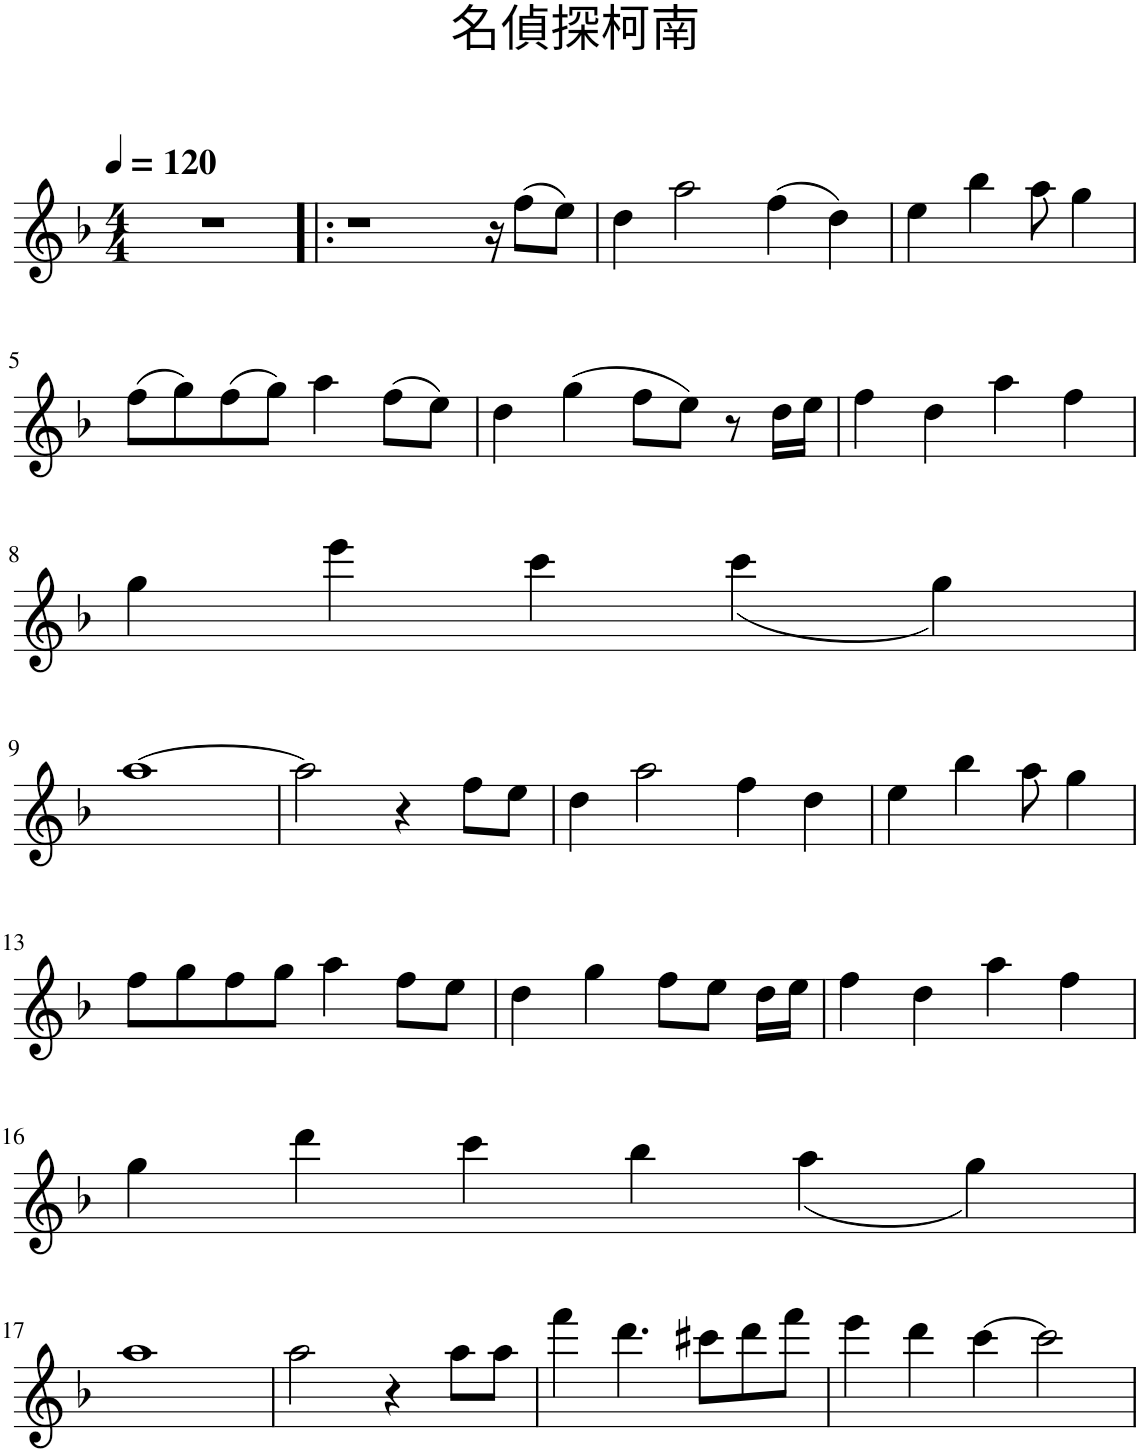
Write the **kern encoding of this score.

**kern
*part1
*staff1
*I"Voice
*I'V
*clefG2
*k[b-]
*M4/4
*MM120
=1
1r
=2!|:
1r
16r
(>8ff\L
8ee\J)
=3
4dd\
2aa\
(>4ff\
4dd\)
=4
4ee\
4bb-\
8aa\
4gg\
!!LO:LB:g=z
=5
(>8ff\L
8gg\)
(>8ff\
8gg\J)
4aa\
(>8ff\L
8ee\J)
=6
4dd\
(>4gg\
8ff\L
8ee\J)
8r
16dd\LL
16ee\JJ
=7
4ff\
4dd\
4aa\
4ff\
!!LO:LB:g=z
=8
4gg\
4eee\
4ccc\
(<4ccc\
4gg\)
!!LO:LB:g=z
=9
[1aa
=10
2aa\]
4r
8ff\L
8ee\J
=11
4dd\
2aa\
4ff\
4dd\
=12
4ee\
4bb-\
8aa\
4gg\
!!LO:LB:g=z
=13
8ff\L
8gg\
8ff\
8gg\J
4aa\
8ff\L
8ee\J
=14
4dd\
4gg\
8ff\L
8ee\J
16dd\LL
16ee\JJ
=15
4ff\
4dd\
4aa\
4ff\
!!LO:LB:g=z
=16
4gg\
4ddd\
4ccc\
4bb-\
(<4aa\
4gg\)
!!LO:LB:g=z
=17
1aa
=18
2aa\
4r
8aa\L
8aa\J
=19
4fff\
4.ddd\
8ccc#X\L
8ddd\
8fff\J
=20
4eee\
4ddd\
[>4ccc\
4ccc\_
=21
4ccc\]
=
*-
